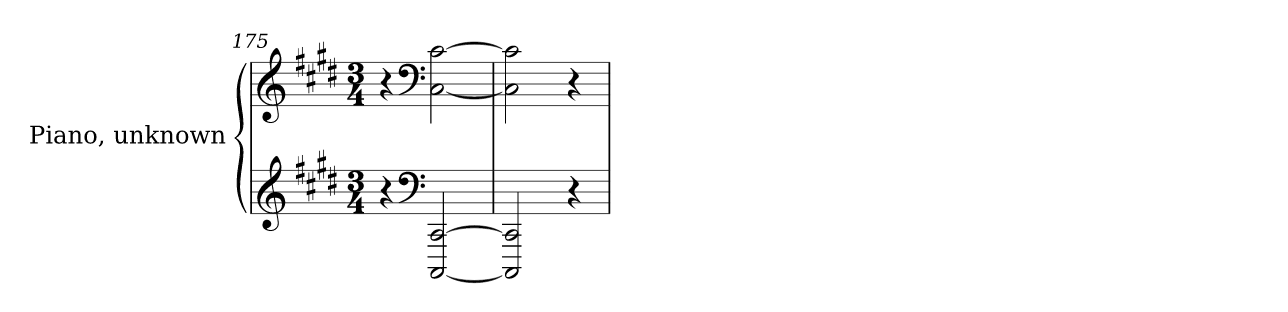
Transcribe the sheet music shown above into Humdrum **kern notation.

**kern	**kern
*part1	*part1
*staff2	*staff1
*I"Piano, unknown	*
*I'Pno.	*
*clefG2	*clefG2
*k[f#c#g#d#]	*k[f#c#g#d#]
*M3/4	*M3/4
=175	=175
4r	4r
*clefF4	*clefF4
[2CCC#/ [2CC#/	[2C#\ [2c#\
=176	=176
2CCC#/] 2CC#/]	2C#\] 2c#\]
4r	4r
=	=
*-	*-
